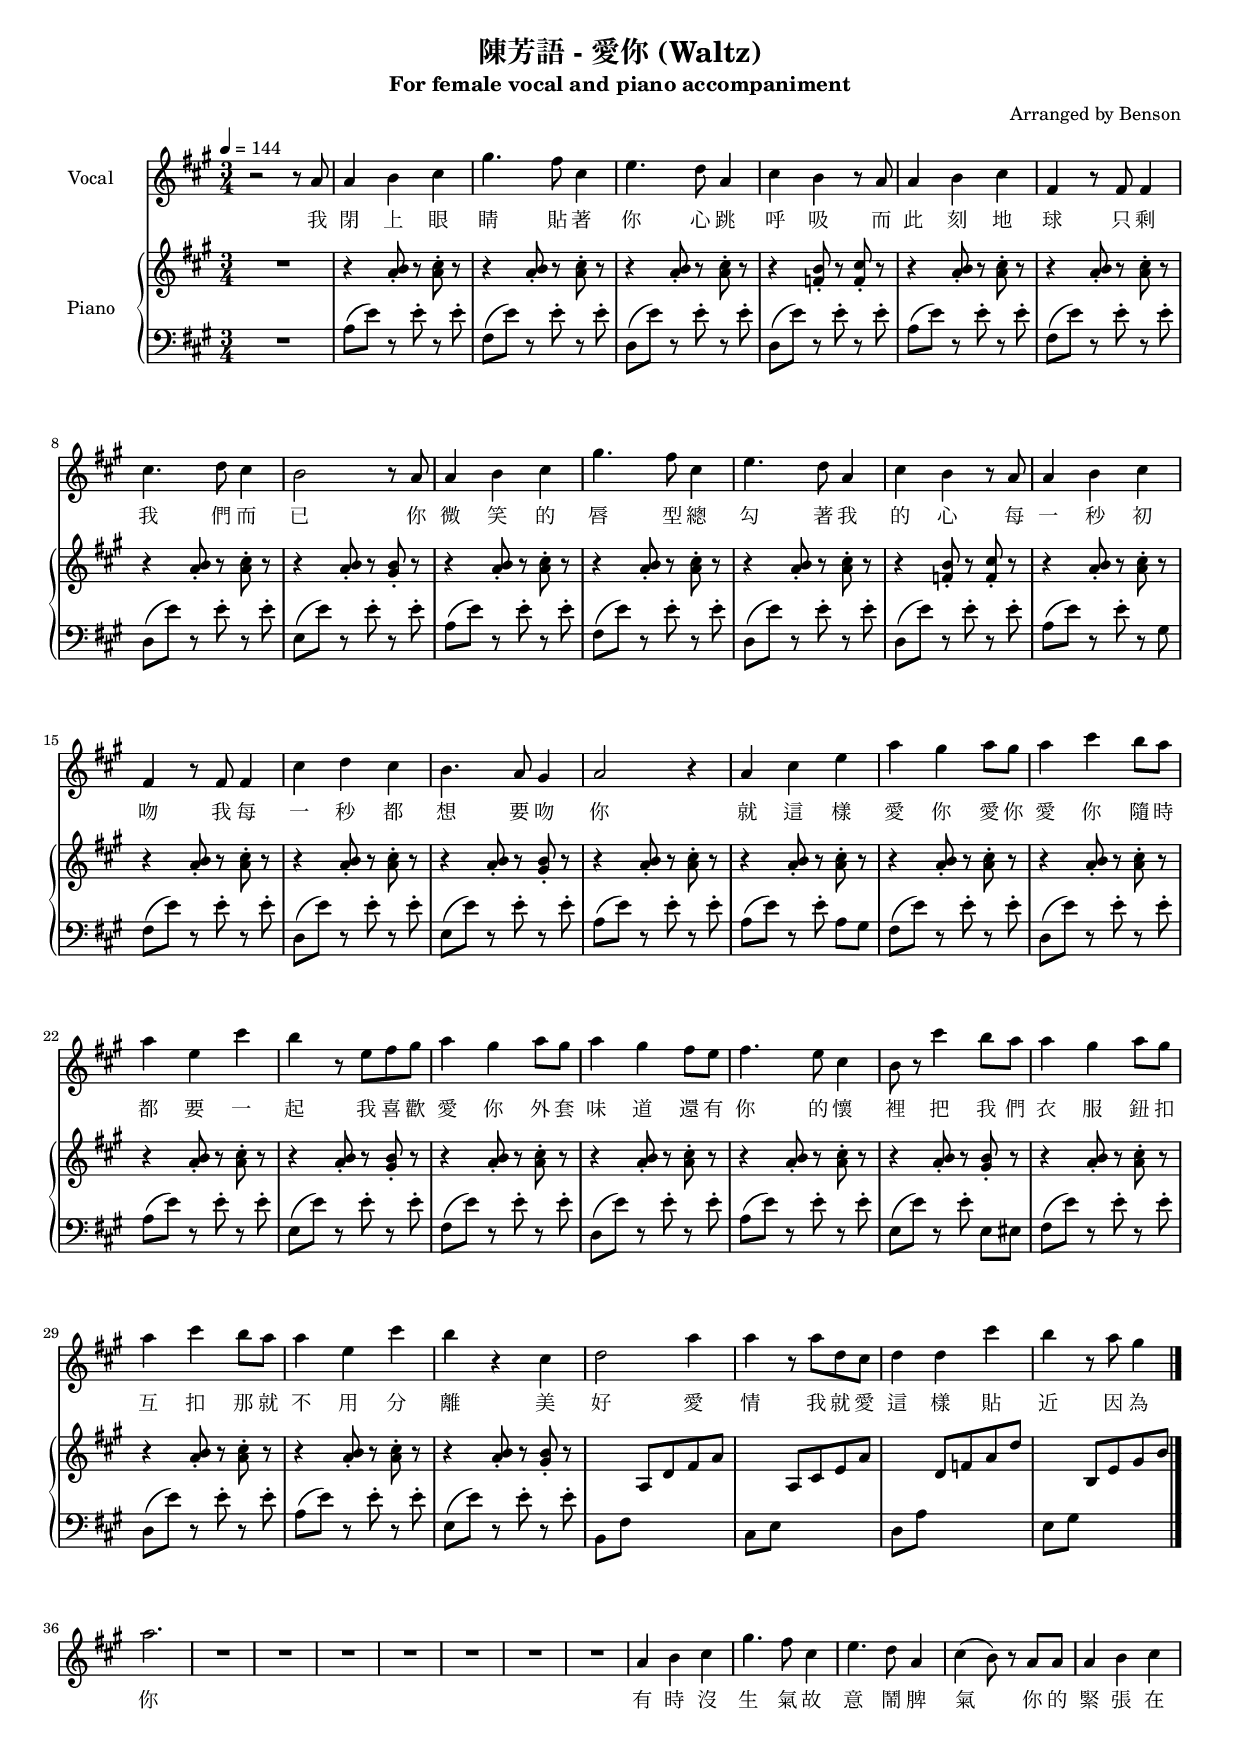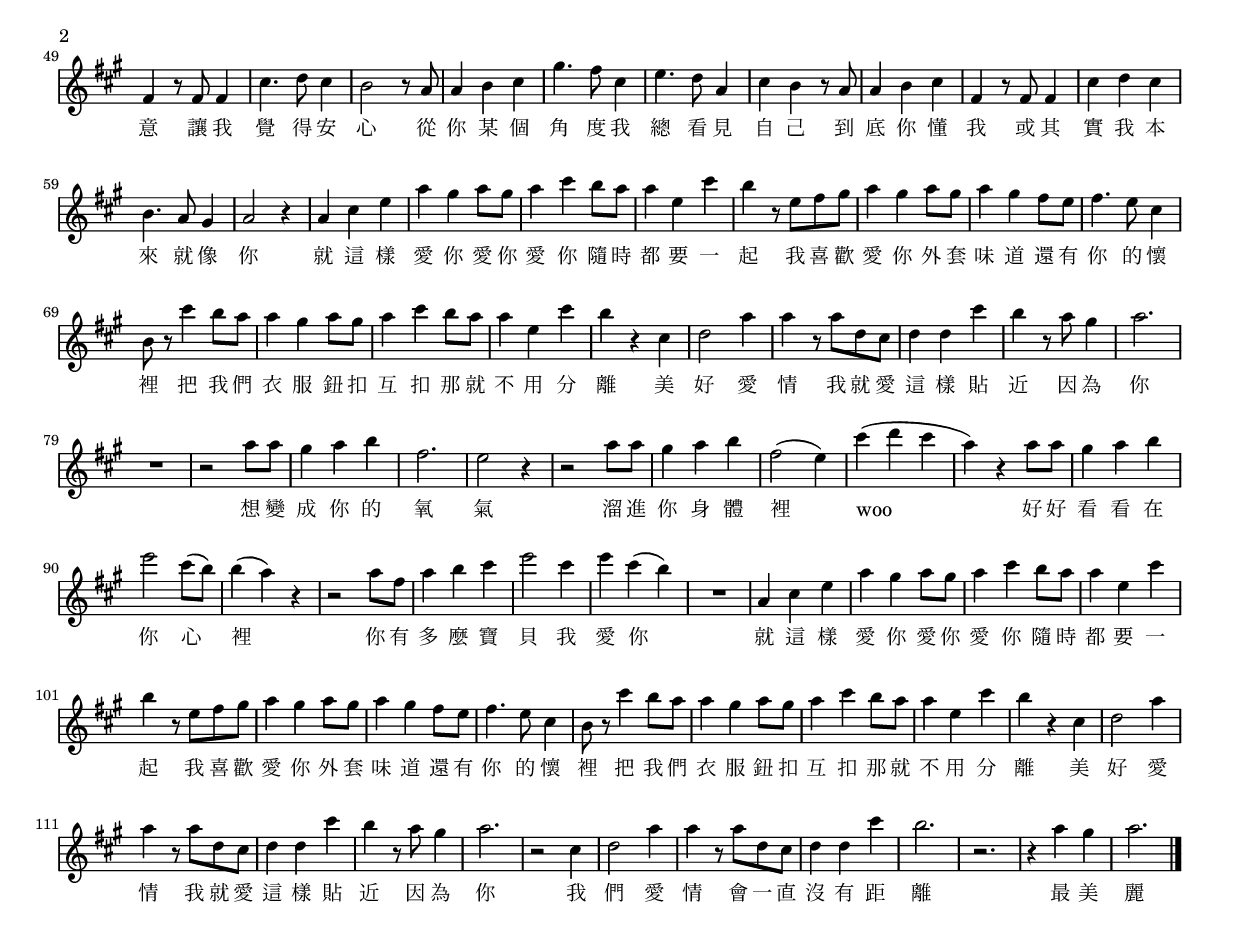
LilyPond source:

\version "2.18.2"
\include "articulate.ly"
#(set-global-staff-size 16)

%%%%%%%%%%%%%%%%%%%%%%%%%%%%%%%%%%%%%%%%%%%%%%%%%%%%%%%%%%%%%%%%%%%%%%%%%%%%%%%%%%%%%%%%%%
%%  http://lsr.di.unimi.it/LSR/Item?id=445

%LSR by Jay Anderson.
%modyfied by Simon Albrecht on March 2014.
%=> http://lilypond.1069038.n5.nabble.com/LSR-445-error-td160662.html

#(define (octave-up m t)
 (let* ((octave (1- t))
      (new-note (ly:music-deep-copy m))
      (new-pitch (ly:make-pitch
        octave
        (ly:pitch-notename (ly:music-property m 'pitch))
        (ly:pitch-alteration (ly:music-property m 'pitch)))))
  (set! (ly:music-property new-note 'pitch) new-pitch)
  new-note))

#(define (octavize-chord elements t)
 (cond ((null? elements) elements)
     ((eq? (ly:music-property (car elements) 'name) 'NoteEvent)
       (cons (car elements)
             (cons (octave-up (car elements) t)
                   (octavize-chord (cdr elements) t))))
     (else (cons (car elements) (octavize-chord (cdr elements ) t)))))

#(define (octavize music t)
 (if (eq? (ly:music-property music 'name) 'EventChord)
       (ly:music-set-property! music 'elements (octavize-chord
(ly:music-property music 'elements) t)))
 music)

makeOctaves = #(define-music-function (parser location arg mus) (integer? ly:music?)
 (music-map (lambda (x) (octavize x arg)) (event-chord-wrap! mus)))
%%%%%%%%%%%%%%%%%%%%%%%%%%%%%%%%%%%%%%%%%%%%%%%%%%%%%%%%%%%%%%%%%%%%%%%%%%%%%%%%%%%%%%%%%%

cr = \change Staff = "right"
cl = \change Staff = "left"
rhMark = \markup { 
  \path #0.1 #'((moveto -1 0)(rlineto 0 -1.5)(rlineto 0.5 0))
}

\header {
  title = "陳芳語 - 愛你 (Waltz)"
  subtitle = "For female vocal and piano accompaniment"
  arranger = "Arranged by Benson"
}

upper-verse-one = \relative c'' {
  \repeat unfold 3 { r4 <a b>8-. r <a cis-.> r }
  r4 <f b>8-. r <f cis'>-. r
  \repeat unfold 3 { r4 <a b>8-. r <a cis>-. r }
  r4 <a b>8-. r <gis b>-. r

  \repeat unfold 3 { r4 <a b>8-. r <a cis-.> r }
  r4 <f b>8-. r <f cis'>-. r
  \repeat unfold 3 { r4 <a b>8-. r <a cis>-. r }
  r4 <a b>8-. r <gis b>-. r

  r4 <a b>8-. r <a cis>-. r
}

lower-verse-one = \relative c' {
  a8( e') r e-. r e-.
  fis,8( e') r e-. r e-.
  d,8( e') r e-. r e-.
  d,8( e') r e-. r e-.
  a,8( e') r e-. r e-.
  fis,8( e') r e-. r e-.
  d,8( e') r e-. r e-.
  e,8( e') r e-. r e-.

  a,8( e') r e-. r e-.
  fis,8( e') r e-. r e-.
  d,8( e') r e-. r e-.
  d,8( e') r e-. r e-.
  a,8( e') r e-. r gis,
  fis8( e') r e-. r e-.
  d,8( e') r e-. r e-.
  e,8( e') r e-. r e-.

  a,8( e') r e-. r e-.
}

upper-chorus-one = \relative c'' {
  r4 <a b>8-. r <a cis>-. r

  \repeat unfold 3 { r4 <a b>8-. r <a cis>-. r }
  r4 <a b>8-. r <gis b>-. r

  \repeat unfold 3 { r4 <a b>8-. r <a cis>-. r }
  r4 <a b>8-. r <gis b>-. r

  \repeat unfold 3 { r4 <a b>8-. r <a cis>-. r }
  r4 <a b>8-. r <gis b>-. r

  s2.*4
}

lower-chorus-one = \relative c' {
  a8( e') r e-. a,[ gis]

  fis8( e') r e-. r e-.
  d,8( e') r e-. r e-.
  a,8( e') r e-. r e-.
  e,8( e') r e-. r e-.

  fis,8( e') r e-. r e-.
  d,8( e') r e-. r e-.
  a,8( e') r e-. r e-.
  e,8( e') r e-. e,[ eis]

  fis8( e') r e-. r e-.
  d,8( e') r e-. r e-.
  a,8( e') r e-. r e-.
  e,8( e') r e-. r e-.

  b,8[ fis'] \cr a d fis a
  \cl cis,,[ e] \cr a cis e a
  \cl d,,[ a'] \cr d f a d
  \cl e,,[ gis] \cr b e gis b
  \cl
}

upper = \relative c' {
  \clef treble
  \tempo 4 = 144
  \time 3/4
  \key a \major
  R2.
  \upper-verse-one
  \upper-chorus-one
  \bar "|."
}

lower = \relative c {
  \clef bass
  \time 3/4
  \key a \major
  R2.
  \lower-verse-one
  \lower-chorus-one
  \bar "|."
}

dynamics = {
}

melody = \relative c'' {
  \clef treble
  \time 3/4
  \key a \major
  r2 r8
  % verse 1
  a8 a4 b cis gis'4. fis8 cis4 e4. d8 a4 cis b r8
  a8 a4 b cis fis, r8 fis fis4 cis'4. d8 cis4 b2 r8
  a8 a4 b cis gis'4. fis8 cis4 e4. d8 a4 cis b r8
  a8 a4 b cis fis, r8 fis fis4 cis'4 d4 cis b4. a8 gis4 a2 r4

  % chorus
  a4 cis e a4 gis a8 gis a4 cis b8 a a4 e cis' b r8
  e,8 fis gis a4 gis a8 gis a4 gis fis8 e fis4. e8 cis4 b8 r
  cis'4 b8 a a4 gis a8 gis a4 cis b8 a a4 e cis' b r
  cis,4 d2 a'4 a4 r8 a d, cis d4 d cis' b r8 a gis4 a2.
  R2.*3 R2.*4

  % verse 2
  a,4 b cis gis'4. fis8 cis4 e4. d8 a4 cis( b8) r8
  a8 a8 a4 b cis fis, r8 fis fis4 cis'4. d8 cis4 b2 r8
  a8 a4 b cis gis'4. fis8 cis4 e4. d8 a4 cis b r8
  a8 a4 b cis fis, r8 fis fis4 cis'4 d4 cis b4. a8 gis4 a2 r4

  % chorus 2
  a4 cis e a4 gis a8 gis a4 cis b8 a a4 e cis' b r8
  e,8 fis gis a4 gis a8 gis a4 gis fis8 e fis4. e8 cis4 b8 r
  cis'4 b8 a a4 gis a8 gis a4 cis b8 a a4 e cis' b r
  cis,4 d2 a'4 a4 r8 a d, cis d4 d cis' b r8 a gis4 a2.
  
  % bridge
  R2.
  r2 a8 a gis4 a b fis2. e2 r4
  r2 a8 a gis4 a b fis2( e4) cis'4( d cis4 a4)
  r4 a8 a gis4 a b e2 cis8( b) b4( a) r
  r2 a8 fis a4 b cis e2 cis4 e cis( b)

  R2.

  % chorus 3
  a,4 cis e a4 gis a8 gis a4 cis b8 a a4 e cis' b r8
  e,8 fis gis a4 gis a8 gis a4 gis fis8 e fis4. e8 cis4 b8 r8
  cis'4 b8 a a4 gis a8 gis a4 cis b8 a a4 e cis' b r
  cis,4 d2 a'4 a4 r8 a d, cis d4 d cis' b r8 a gis4 a2.
  r2
  cis,4 d2 a'4 a4 r8 a d, cis d4 d cis' b2. r2. r4 a gis4 a2.

  \bar "|."
}

lyricsmain = \lyricmode {
  我 閉 上 眼 睛 貼 著 你 心 跳 呼 吸
  而 此 刻 地 球 只 剩 我 們 而 已
  你 微 笑 的 唇 型 總 勾 著 我 的 心
  每 一 秒 初 吻 我 每 一 秒 都 想 要 吻 你

  就 這 樣 愛 你 愛 你 愛 你 隨 時 都 要 一 起
  我 喜 歡 愛 你 外 套 味 道 還 有 你 的 懷 裡
  把 我 們 衣 服 鈕 扣 互 扣 那 就 不 用 分 離
  美 好 愛 情 我 就 愛 這 樣 貼 近 因 為 你

  有 時 沒 生 氣 故 意 鬧 脾 氣
  你 的 緊 張 在 意 讓 我 覺 得 安 心
  從 你 某 個 角 度 我 總 看 見 自 己
  到 底 你 懂 我 或 其 實 我 本 來 就 像 你

  就 這 樣 愛 你 愛 你 愛 你 隨 時 都 要 一 起
  我 喜 歡 愛 你 外 套 味 道 還 有 你 的 懷 裡
  把 我 們 衣 服 鈕 扣 互 扣 那 就 不 用 分 離
  美 好 愛 情 我 就 愛 這 樣 貼 近 因 為 你

  想 變 成 你 的 氧 氣
  溜 進 你 身 體 裡
  woo
  好 好 看 看 在 你 心 裡
  你 有 多 麼 寶 貝 我 愛 你

  就 這 樣 愛 你 愛 你 愛 你 隨 時 都 要 一 起
  我 喜 歡 愛 你 外 套 味 道 還 有 你 的 懷 裡
  把 我 們 衣 服 鈕 扣 互 扣 那 就 不 用 分 離
  美 好 愛 情 我 就 愛 這 樣 貼 近 因 為 你
  我 們 愛 情 會 一 直 沒 有 距 離 最 美 麗
}

\paper {
  page-breaking = #ly:page-turn-breaking
}
\score {
  <<
    \new Staff = "melodystaff" <<
      \set Staff.midiInstrument = #"electric guitar (clean)"
      \set Staff.instrumentName = #"Vocal"
      \set Staff.midiMinimumVolume = #0.9
      \set Staff.midiMaximumVolume = #1
      \new Voice = "melody" {
        \melody
      }
      \context Lyrics = "lyrics" { \lyricsto "melody" { \lyricsmain } }
    >>
    \new PianoStaff <<
      \set PianoStaff.instrumentName = #"Piano"
      \new Staff = "right" {
        \set Staff.midiInstrument = #"acoustic grand"
        \set Staff.midiMinimumVolume = #0.3
        \set Staff.midiMaximumVolume = #0.7
        \upper
      }
      \new Dynamics = "Dynamics_pf" \dynamics
      \new Staff = "left" {
        \set Staff.midiInstrument = #"acoustic grand"
        \set Staff.midiMinimumVolume = #0.3
        \set Staff.midiMaximumVolume = #0.7
        \lower
      }
    >>
  >>
  \layout {
    \context {
      % add the RemoveEmptyStaffContext that erases rest-only staves
      \Staff \RemoveEmptyStaves
    }
    \context {
      % add the RemoveEmptyStaffContext that erases rest-only staves
      % \Dynamics \RemoveEmptyStaves
    }
    \context {
      \Score
      % Remove all-rest staves also in the first system
      \override VerticalAxisGroup.remove-first = ##t
      % If only one non-empty staff in a system exists, still print the starting bar
      \override SystemStartBar.collapse-height = #1
    }
    \context {
      \ChordNames
      \override ChordName #'font-size = #-3
    }
  }
  \midi {
    \context {
      \ChordNameVoice \remove Note_performer
    }
  }
}

\book {
\bookOutputSuffix "no-vocal"
\score {
  <<
    \new PianoStaff <<
      \set PianoStaff.instrumentName = #"Piano"
      \new Staff = "right" {
        \set Staff.midiInstrument = #"acoustic grand"
        \set Staff.midiMinimumVolume = #0.3
        \set Staff.midiMaximumVolume = #0.7
        \upper
      }
      \new Dynamics = "Dynamics_pf" \dynamics
      \new Staff = "left" {
        \set Staff.midiInstrument = #"acoustic grand"
        \set Staff.midiMinimumVolume = #0.3
        \set Staff.midiMaximumVolume = #0.7
        \lower
      }
    >>
  >>
  \midi {
    \context {
      \ChordNameVoice \remove Note_performer
    }
  }
}
}
